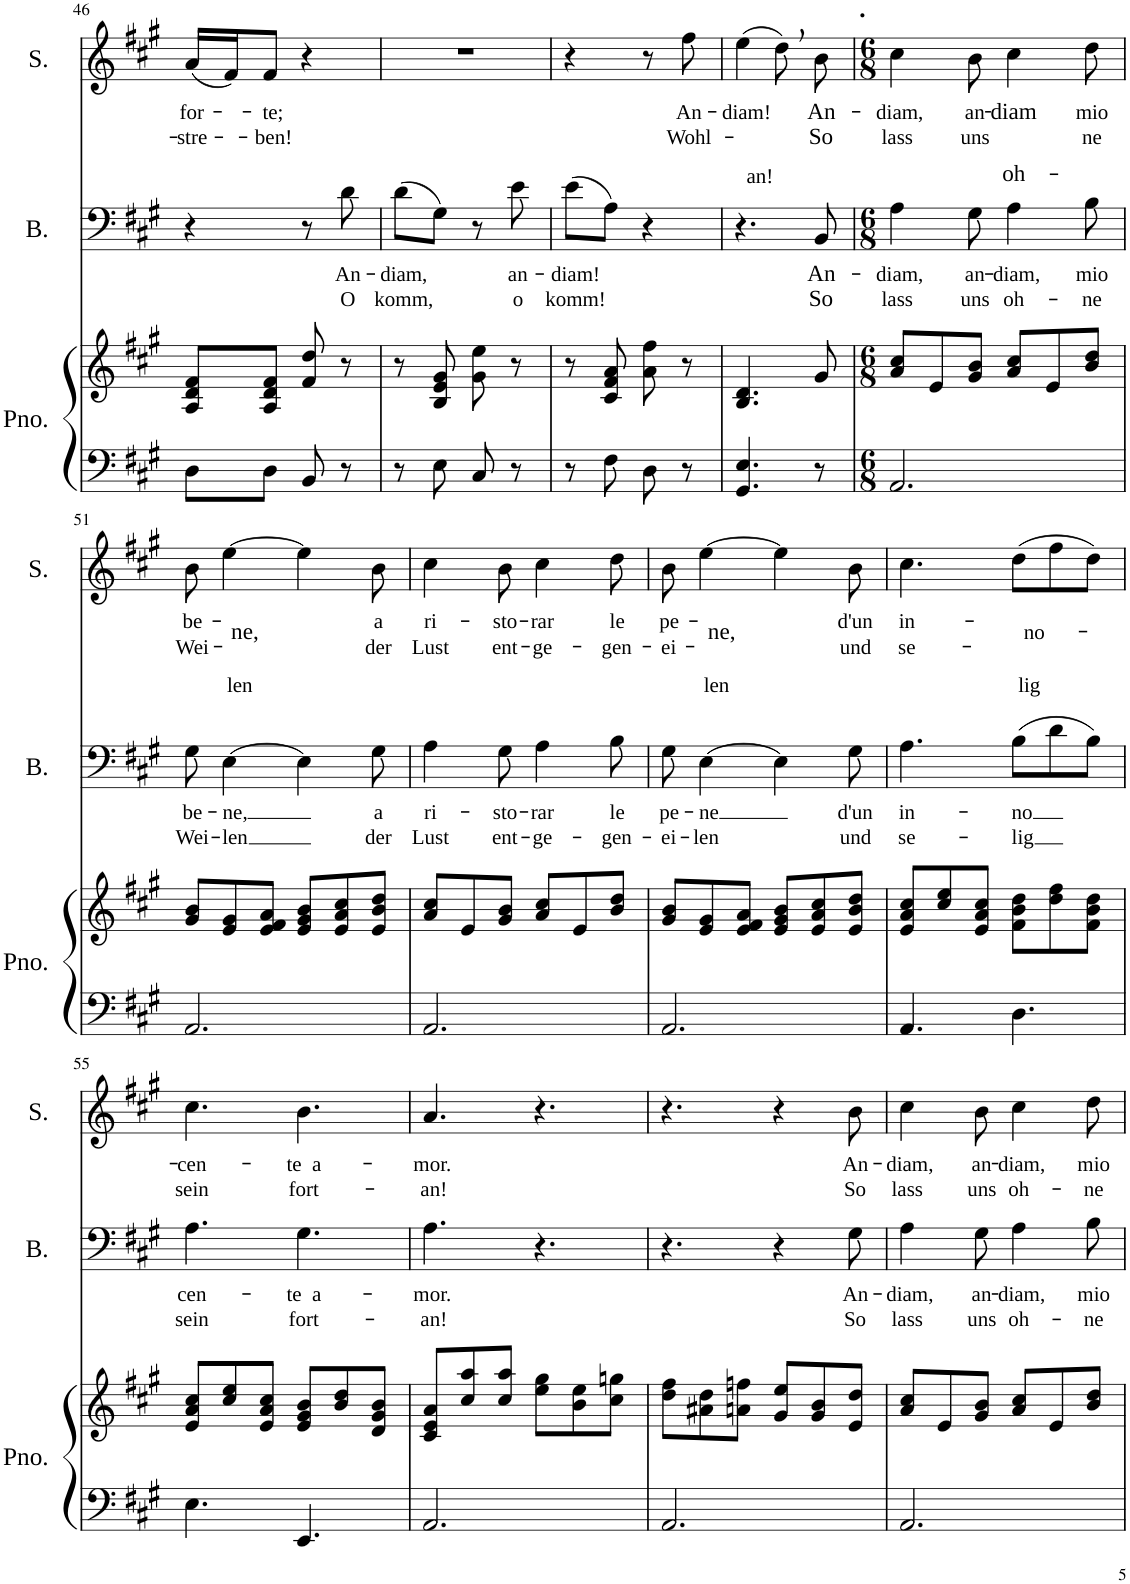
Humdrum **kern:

**kern	**kern	**kern	**text	**text	**kern	**text	**text
*part3	*part3	*part2	*part2	*part2	*part1	*part1	*part1
*staff4	*staff3	*staff2	*staff2	*staff2	*staff1	*staff1	*staff1
*I"Piano	*	*I"Bass	*	*	*I"Soprano	*	*
*I'Pno.	*	*I'B.	*	*	*I'S.	*	*
!!LO:PB:g=z
*clefF4	*clefG2	*clefF4	*	*	*clefG2	*	*
*k[f#c#g#]	*k[f#c#g#]	*k[f#c#g#]	*	*	*k[f#c#g#]	*	*
*M2/4	*M2/4	*M2/4	*	*	*M2/4	*	*
=46	=46	=46	=46	=46	=46	=46	=46
!	!	!	!	!	!	!LO:LY:b	!LO:LY:b
8D\L	8A/ 8d/ 8f#/L	4r	.	.	(16a/LL	for-	stre-
.	.	.	.	.	16f#/J)	.	.
!	!	!	!	!	!	!LO:LY:b	!LO:LY:b
8D\J	8A/ 8d/ 8f#/J	.	.	.	8f#/J	te;	ben!
8BB/	8f#/ 8dd/	8r	.	.	4r	.	.
!	!	!	!LO:LY:b	!LO:LY:b	!	!	!
8r	8r	8d\	An-	O	.	.	.
=47	=47	=47	=47	=47	=47	=47	=47
!	!	!	!LO:LY:b	!LO:LY:b	!	!	!
8r	8r	(8d\L	diam,	komm,	2r	.	.
8E\	8B/ 8e/ 8g#/	8G#\J)	.	.	.	.	.
8C#/	8g#\ 8ee\	8r	.	.	.	.	.
!	!	!	!LO:LY:b	!LO:LY:b	!	!	!
8r	8r	8e\	an-	o	.	.	.
=48	=48	=48	=48	=48	=48	=48	=48
!	!	!	!LO:LY:b	!LO:LY:b	!	!	!
8r	8r	(8e\L	diam!	komm!	4r	.	.
8F#\	8c#/ 8f#/ 8a/	8A\J)	.	.	.	.	.
8D\	8a\ 8ff#\	4r	.	.	8r	.	.
!	!	!	!	!	!	!LO:LY:b	!LO:LY:b
8r	8r	.	.	.	8ff#\	An-	Wohl-
=49	=49	=49	=49	=49	=49	=49	=49
!	!	!	!	!	!	!LO:LY:b	!LO:LY:b
4.GG#/ 4.E/	4.B/ 4.d/	4.r	.	.	(4ee\	diam!	an!
.	.	.	.	.	8dd,\)	.	.
!	!	!	!LO:LY:b	!LO:LY:b	!	!LO:LY:b	!LO:LY:b
8r	8g#/	8BB/	-An-	So	8b\	-An-	So
=50	=50	=50	=50	=50	=50	=50	=50
*M6/8	*M6/8	*M6/8	*	*	*M6/8	*	*
!	!	!	!	!	!LO:TX:a:B:t=.	!	!
!	!	!	!LO:LY:b	!LO:LY:b	!	!LO:LY:b	!LO:LY:b
2.AA/	8a/ 8cc#/L	4A\	diam,	lass	4cc#\	-diam,	lass
.	8e/	.	.	.	.	.	.
!	!	!	!LO:LY:b	!LO:LY:b	!	!LO:LY:b	!LO:LY:b
.	8g#/ 8b/J	8G#\	an-	uns	8b\	an-	uns
!	!	!	!LO:LY:b	!LO:LY:b	!	!LO:LY:b	!LO:LY:b
.	8a/ 8cc#/L	4A\	diam,	oh-	4cc#\	-diam	oh-
.	8e/	.	.	.	.	.	.
!	!	!	!LO:LY:b	!LO:LY:b	!	!LO:LY:b	!LO:LY:b
.	8b/ 8dd/J	8B\	mio	ne	8dd\	mio	-ne
!!LO:LB:g=z
=51	=51	=51	=51	=51	=51	=51	=51
!	!	!	!LO:LY:b	!LO:LY:b	!	!LO:LY:b	!LO:LY:b
2.AA/	8g#/ 8b/L	8G#\	be-	Wei-	8b\	be-	Wei-
!	!	!	!LO:LY:b	!LO:LY:b	!	!LO:LY:b	!LO:LY:b
.	8e/ 8g#/	[4E\	ne,	len	[4ee\	-ne,	len
.	8e/ 8f#/ 8a/J	.	.	.	.	.	.
.	8e/ 8g#/ 8b/L	4E\]	.	.	4ee\]	.	.
.	8e/ 8a/ 8cc#/	.	.	.	.	.	.
!	!	!	!LO:LY:b	!LO:LY:b	!	!LO:LY:b	!LO:LY:b
.	8e/ 8b/ 8dd/J	8G#\	a	der	8b\	a	der
=52	=52	=52	=52	=52	=52	=52	=52
!	!	!	!LO:LY:b	!LO:LY:b	!	!LO:LY:b	!LO:LY:b
2.AA/	8a/ 8cc#/L	4A\	ri-	Lust	4cc#\	ri-	Lust
.	8e/	.	.	.	.	.	.
!	!	!	!LO:LY:b	!LO:LY:b	!	!LO:LY:b	!LO:LY:b
.	8g#/ 8b/J	8G#\	sto-	ent-	8b\	sto-	ent-
!	!	!	!LO:LY:b	!LO:LY:b	!	!LO:LY:b	!LO:LY:b
.	8a/ 8cc#/L	4A\	rar	ge-	4cc#\	rar	ge-
.	8e/	.	.	.	.	.	.
!	!	!	!LO:LY:b	!LO:LY:b	!	!LO:LY:b	!LO:LY:b
.	8b/ 8dd/J	8B\	le	gen-	8dd\	le	gen-
=53	=53	=53	=53	=53	=53	=53	=53
!	!	!	!LO:LY:b	!LO:LY:b	!	!LO:LY:b	!LO:LY:b
2.AA/	8g#/ 8b/L	8G#\	pe-	ei-	8b\	pe-	ei-
!	!	!	!LO:LY:b	!LO:LY:b	!	!LO:LY:b	!LO:LY:b
.	8e/ 8g#/	[4E\	ne	len	[4ee\	-ne,	len
.	8e/ 8f#/ 8a/J	.	.	.	.	.	.
.	8e/ 8g#/ 8b/L	4E\]	.	.	4ee\]	.	.
.	8e/ 8a/ 8cc#/	.	.	.	.	.	.
!	!	!	!LO:LY:b	!LO:LY:b	!	!LO:LY:b	!LO:LY:b
.	8e/ 8b/ 8dd/J	8G#\	d'un	und	8b\	d'un	und
=54	=54	=54	=54	=54	=54	=54	=54
!	!	!	!LO:LY:b	!LO:LY:b	!	!LO:LY:b	!LO:LY:b
4.AA/	8e/ 8a/ 8cc#/L	4.A\	in-	se-	4.cc#\	in-	se-
.	8cc#/ 8ee/	.	.	.	.	.	.
.	8e/ 8a/ 8cc#/J	.	.	.	.	.	.
!	!	!	!LO:LY:b	!LO:LY:b	!	!LO:LY:b	!LO:LY:b
4.D\	8f#\ 8b\ 8dd\L	(8B\L	-no	lig	(8dd\L	-no-	lig
.	8dd\ 8ff#\	8d\	.	.	8ff#\	.	.
.	8f#\ 8b\ 8dd\J	8B\J)	.	.	8dd\J)	.	.
!!LO:LB:g=z
=55	=55	=55	=55	=55	=55	=55	=55
!	!	!	!LO:LY:b	!LO:LY:b	!	!LO:LY:b	!LO:LY:b
4.E\	8e/ 8a/ 8cc#/L	4.A\	cen-	sein	4.cc#\	cen-	sein
.	8cc#/ 8ee/	.	.	.	.	.	.
.	8e/ 8a/ 8cc#/J	.	.	.	.	.	.
!	!	!	!LO:LY:b	!LO:LY:b	!	!LO:LY:b	!LO:LY:b
4.EE/	8e/ 8g#/ 8b/L	4.G#\	te a-	fort-	4.b\	te a-	fort-
.	8b/ 8dd/	.	.	.	.	.	.
.	8d/ 8g#/ 8b/J	.	.	.	.	.	.
=56	=56	=56	=56	=56	=56	=56	=56
!	!	!	!LO:LY:b	!LO:LY:b	!	!LO:LY:b	!LO:LY:b
2.AA/	8c#/ 8e/ 8a/L	4.A\	mor.	an!	4.a/	mor.	an!
.	8cc#/ 8aa/	.	.	.	.	.	.
.	8cc#/ 8aa/J	.	.	.	.	.	.
.	8ee\ 8gg#\L	4.r	.	.	4.r	.	.
.	8b\ 8ee\	.	.	.	.	.	.
.	8cc#\ 8ggn\J	.	.	.	.	.	.
=57	=57	=57	=57	=57	=57	=57	=57
2.AA/	8dd\ 8ff#\L	4.r	.	.	4.r	.	.
.	8a#X\ 8dd\	.	.	.	.	.	.
.	8an\ 8ffn\J	.	.	.	.	.	.
.	8g#/ 8ee/L	4r	.	.	4r	.	.
.	8g#/ 8b/	.	.	.	.	.	.
!	!	!	!LO:LY:b	!LO:LY:b	!	!LO:LY:b	!LO:LY:b
.	8e/ 8dd/J	8G#\	An-	So	8b\	An-	So
=58	=58	=58	=58	=58	=58	=58	=58
!	!	!	!LO:LY:b	!LO:LY:b	!	!LO:LY:b	!LO:LY:b
2.AA/	8a/ 8cc#/L	4A\	diam,	lass	4cc#\	diam,	lass
.	8e/	.	.	.	.	.	.
!	!	!	!LO:LY:b	!LO:LY:b	!	!LO:LY:b	!LO:LY:b
.	8g#/ 8b/J	8G#\	an-	uns	8b\	an-	uns
!	!	!	!LO:LY:b	!LO:LY:b	!	!LO:LY:b	!LO:LY:b
.	8a/ 8cc#/L	4A\	diam,	oh-	4cc#\	diam,	oh-
.	8e/	.	.	.	.	.	.
!	!	!	!LO:LY:b	!LO:LY:b	!	!LO:LY:b	!LO:LY:b
.	8b/ 8dd/J	8B\	mio	ne	8dd\	mio	ne
=	=	=	=	=	=	=	=
*-	*-	*-	*-	*-	*-	*-	*-
